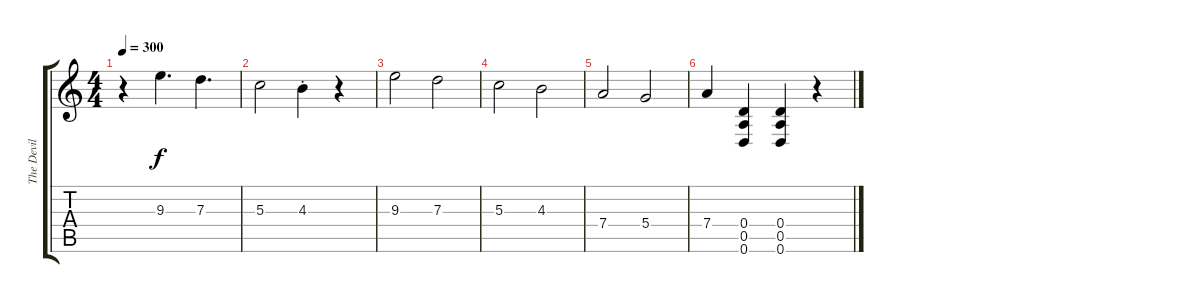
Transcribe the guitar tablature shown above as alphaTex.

\track ("The Devil" "The Devil") {instrument distortionguitar}
\staff {score tabs}
\tuning (E4 B3 G3 D3 A2 D2) {hide}
\ts (4 4)
\tempo 300
\clef g2
\ks c
r.4{dy f} 9.3.4{d} 7.3.4{d} |
5.3.2 4.3{st}.4 r.4 |
9.3.2 7.3.2 |
5.3.2 4.3.2 |
7.4.2 5.4.2 |
7.4.4 (0.4 0.5 0.6).4 (0.4 0.5 0.6).4 r.4
